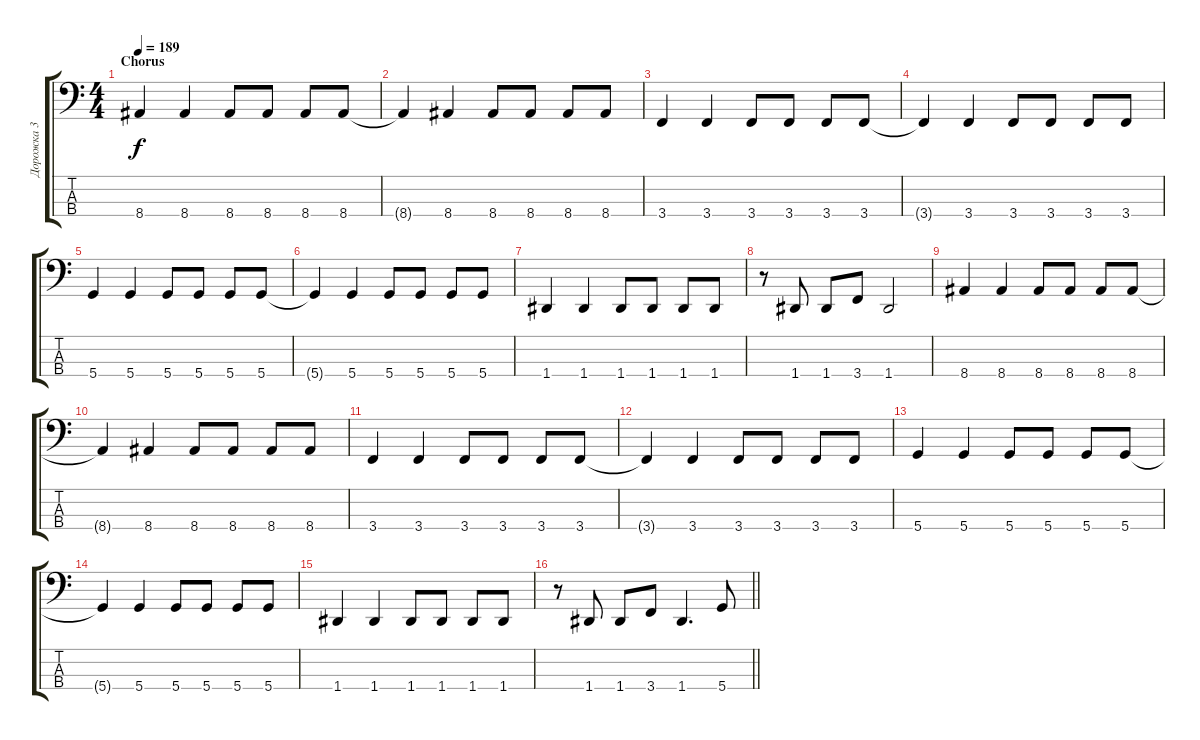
\track ("Дорожка 3" "Дорожка 3") {instrument electricbassfinger}
\staff {score tabs}
\tuning (G2 D2 A1 D1) {hide}
\ts (4 4)
\section ("" "Chorus")
\tempo 189
\clef f4
\ks c
8.4.4{dy f} 8.4.4 8.4.8 8.4.8 8.4.8 8.4.8 |
8.4{t}.4 8.4.4 8.4.8 8.4.8 8.4.8 8.4.8 |
3.4.4 3.4.4 3.4.8 3.4.8 3.4.8 3.4.8 |
3.4{t}.4 3.4.4 3.4.8 3.4.8 3.4.8 3.4.8 |
5.4.4 5.4.4 5.4.8 5.4.8 5.4.8 5.4.8 |
5.4{t}.4 5.4.4 5.4.8 5.4.8 5.4.8 5.4.8 |
1.4.4 1.4.4 1.4.8 1.4.8 1.4.8 1.4.8 |
r.8 1.4.8 1.4.8 3.4.8 1.4.2 |
8.4.4 8.4.4 8.4.8 8.4.8 8.4.8 8.4.8 |
8.4{t}.4 8.4.4 8.4.8 8.4.8 8.4.8 8.4.8 |
3.4.4 3.4.4 3.4.8 3.4.8 3.4.8 3.4.8 |
3.4{t}.4 3.4.4 3.4.8 3.4.8 3.4.8 3.4.8 |
5.4.4 5.4.4 5.4.8 5.4.8 5.4.8 5.4.8 |
5.4{t}.4 5.4.4 5.4.8 5.4.8 5.4.8 5.4.8 |
1.4.4 1.4.4 1.4.8 1.4.8 1.4.8 1.4.8 |
\barLineRight lightlight
r.8 1.4.8 1.4.8 3.4.8 1.4.4{d} 5.4.8
